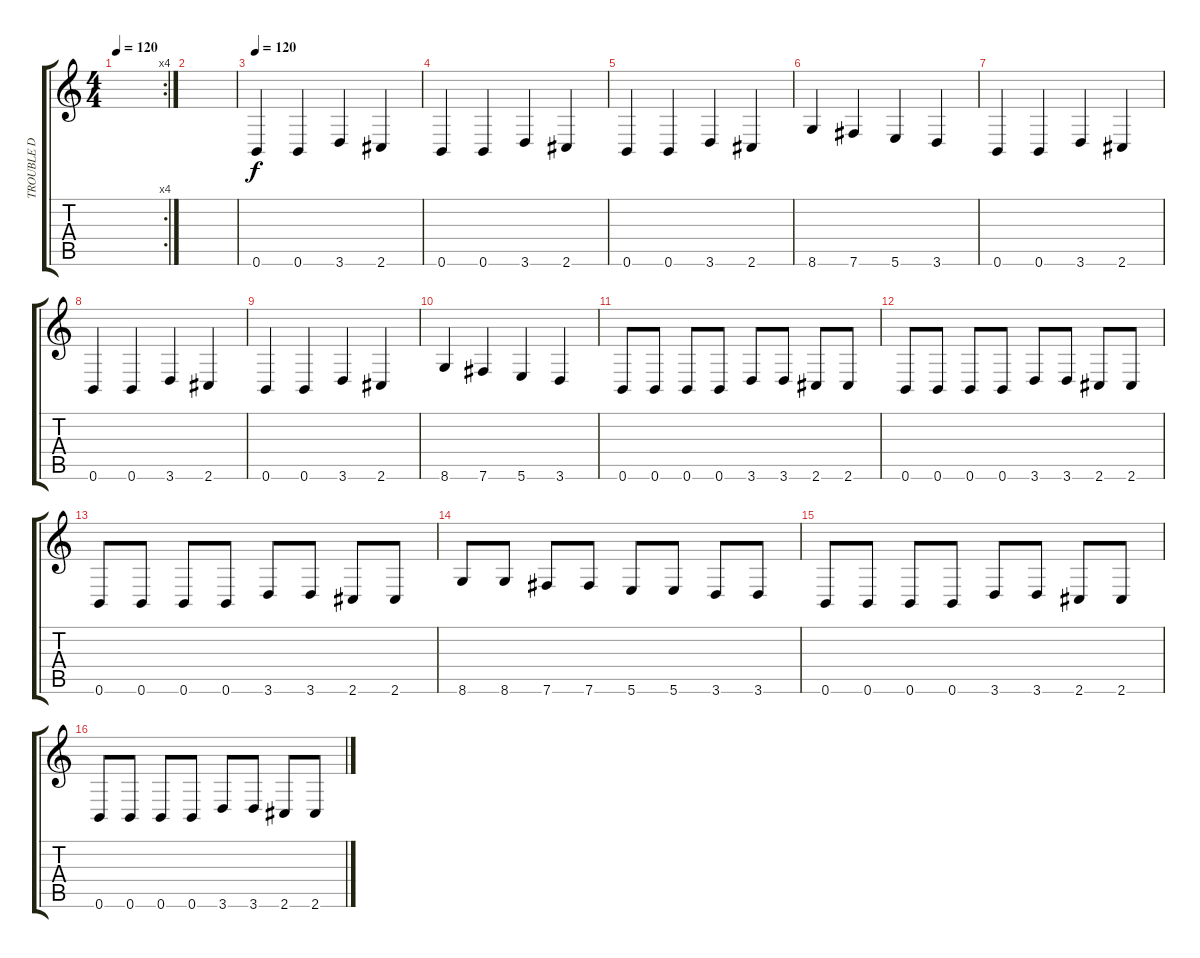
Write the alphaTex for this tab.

\track ("TROUBLE D" "TROUBLE D") {instrument electricbassfinger}
\staff {score tabs}
\tuning (Db4 Ab3 E3 B2 Gb2 B1) {hide}
\rc 4
\ts (4 4)
\tempo 120
\clef g2
\ks c
|
|
\tempo 120
0.6.4 0.6.4 3.6.4 2.6.4 |
0.6.4 0.6.4 3.6.4 2.6.4 |
0.6.4 0.6.4 3.6.4 2.6.4 |
8.6.4 7.6.4 5.6.4 3.6.4 |
0.6.4 0.6.4 3.6.4 2.6.4 |
0.6.4 0.6.4 3.6.4 2.6.4 |
0.6.4 0.6.4 3.6.4 2.6.4 |
8.6.4 7.6.4 5.6.4 3.6.4 |
0.6.8{dy f} 0.6.8 0.6.8 0.6.8 3.6.8 3.6.8 2.6.8 2.6.8 |
0.6.8 0.6.8 0.6.8 0.6.8 3.6.8 3.6.8 2.6.8 2.6.8 |
0.6.8 0.6.8 0.6.8 0.6.8 3.6.8 3.6.8 2.6.8 2.6.8 |
8.6.8 8.6.8 7.6.8 7.6.8 5.6.8 5.6.8 3.6.8 3.6.8 |
0.6.8 0.6.8 0.6.8 0.6.8 3.6.8 3.6.8 2.6.8 2.6.8 |
0.6.8 0.6.8 0.6.8 0.6.8 3.6.8 3.6.8 2.6.8 2.6.8
